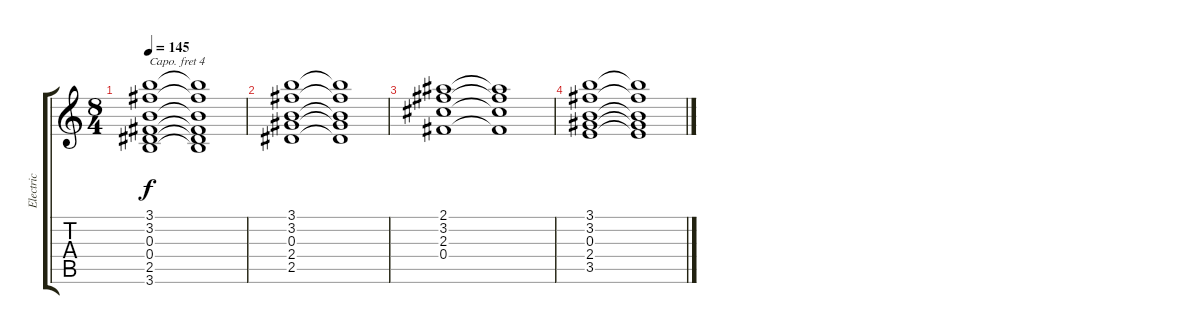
\track ("Electric" "Electric") {instrument distortionguitar}
\staff {score tabs}
\capo 4
\tuning (E4 B3 G3 D3 A2 E2) {hide}
\ts (8 4)
\tempo 145
\clef g2
\ks c
(3.1 3.2 0.3 0.4 2.5 3.6).1{dy f} (3.1{t} 3.2{t} 0.3{t} 0.4{t} 2.5{t} 3.6{t}).1 |
(3.1 3.2 0.3 2.4 2.5).1 (3.1{t} 3.2{t} 0.3{t} 2.4{t} 2.5{t}).1 |
(2.1 3.2 2.3 0.4).1 (2.1{t} 3.2{t} 2.3{t} 0.4{t}).1 |
(3.1 3.2 0.3 2.4 3.5).1 (3.1{t} 3.2{t} 0.3{t} 2.4{t} 3.5{t}).1
